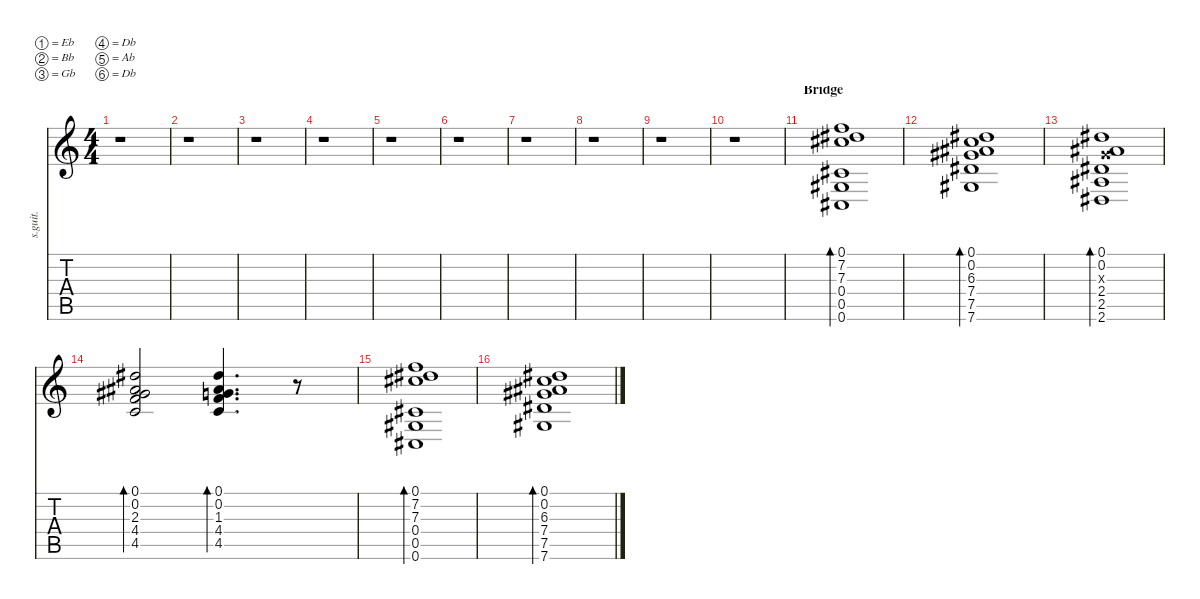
\defaultSystemsLayout 4
\hideDynamics
\bracketExtendMode nobrackets
\track ("Taylor York | Rhythm Guitar | Clean" "s.guit.") {instrument electricguitarclean}
\staff {score tabs}
\tuning (Eb4 Bb3 Gb3 Db3 Ab2 Db2)
\ts (4 4)
\tempo (173 hide)
\clef g2
\ks c
r.1{dy f} |
r.1 |
r.1 |
r.1 |
r.1 |
r.1 |
r.1 |
r.1 |
r.1 |
r.1 |
\section ("" "Bridge")
(0.1{acc #} 7.2 7.3{acc #} 0.4{acc #} 0.5{acc #} 0.6{acc #}).1{bd 30 lyrics (0 "") lyrics (1 "") lyrics (2 "") lyrics (3 "") lyrics (4 "")} |
(0.1{acc #} 0.2{acc #} 6.3 7.4{acc #} 7.5{acc #} 7.6{acc #}).1{bd 30 lyrics (0 "") lyrics (1 "") lyrics (2 "") lyrics (3 "") lyrics (4 "")} |
(0.1{acc #} 0.2{acc #} 1.3{x} 2.4{acc #} 2.5{acc #} 2.6{acc #}).1{bd 30 lyrics (0 "") lyrics (1 "") lyrics (2 "") lyrics (3 "") lyrics (4 "")} |
(0.1{acc #} 0.2{acc #} 2.3{acc #} 4.4 4.5).2{bd 30 lyrics (0 "") lyrics (1 "") lyrics (2 "") lyrics (3 "") lyrics (4 "")} (0.1{acc #} 0.2{acc #} 1.3 4.4 4.5).4{d bd 30 lyrics (0 "") lyrics (1 "") lyrics (2 "") lyrics (3 "") lyrics (4 "")} r.8 |
(0.1{acc #} 7.2 7.3{acc #} 0.4{acc #} 0.5{acc #} 0.6{acc #}).1{bd 30 lyrics (0 "") lyrics (1 "") lyrics (2 "") lyrics (3 "") lyrics (4 "")} |
(0.1{acc #} 0.2{acc #} 6.3 7.4{acc #} 7.5{acc #} 7.6{acc #}).1{bd 30 lyrics (0 "") lyrics (1 "") lyrics (2 "") lyrics (3 "") lyrics (4 "")}
